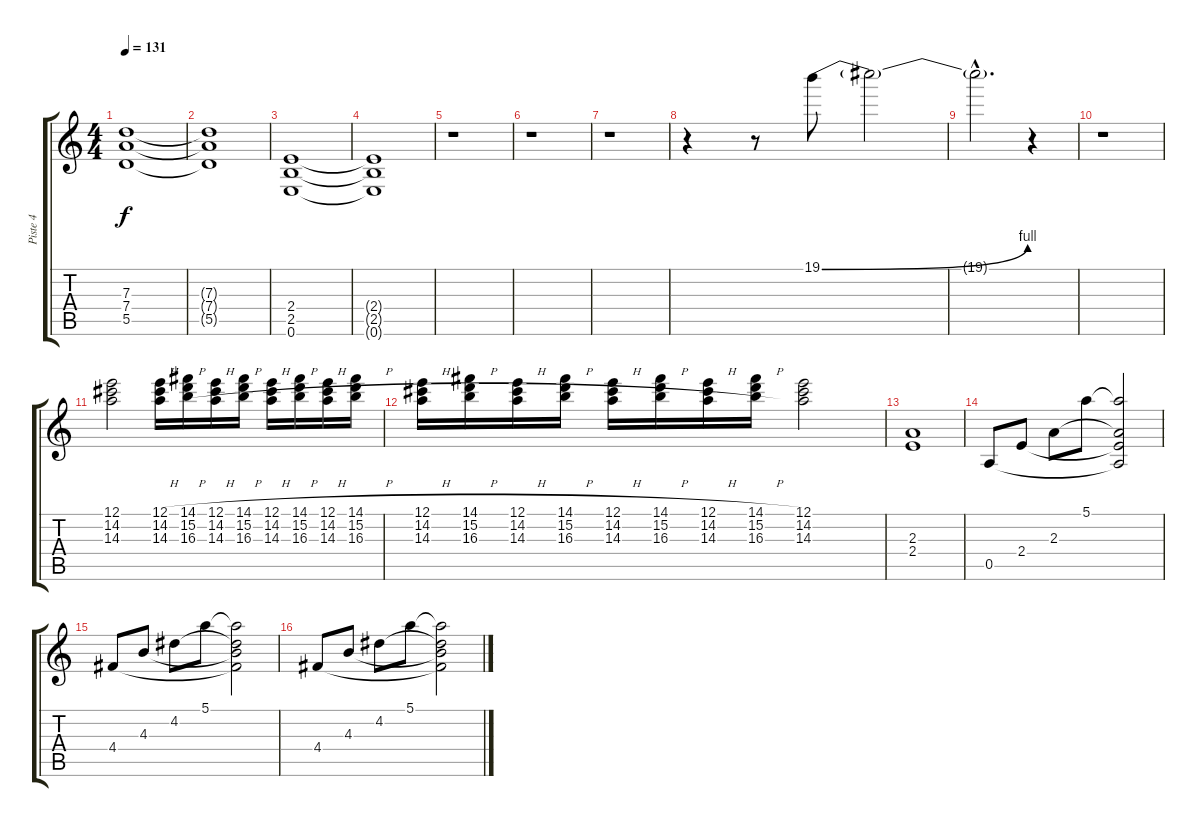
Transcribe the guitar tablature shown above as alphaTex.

\track ("Piste 4" "Piste 4") {instrument overdrivenguitar}
\staff {score tabs}
\tuning (E4 B3 G3 D3 A2 E2) {hide}
\ts (4 4)
\tempo 131
\clef g2
\ks c
(7.3 7.4 5.5).1{dy f} |
(7.3{t} 7.4{t} 5.5{t}).1 |
(2.4 2.5 0.6).1 |
(2.4{t} 2.5{t} 0.6{t}).1 |
r.1 |
r.1 |
r.1 |
r.4 r.8 19.1{be (bend 0 0 60 4)}.8{instrument electricguitarjazz} 19.1{t}.2 |
19.1{hac t}.2{d} r.4 |
r.1{volume 2} |
(12.1 14.2 14.3).2{volume 13 instrument overdrivenguitar} (12.1{h} 14.2{h} 14.3{h}).16 (14.1{h} 15.2{h} 16.3{h}).16 (12.1{h} 14.2{h} 14.3{h}).16 (14.1{h} 15.2{h} 16.3{h}).16 (12.1{h} 14.2{h} 14.3{h}).16 (14.1{h} 15.2{h} 16.3{h}).16 (12.1{h} 14.2{h} 14.3{h}).16 (14.1{h} 15.2{h} 16.3{h}).16 |
(12.1{h} 14.2{h} 14.3{h}).16 (14.1{h} 15.2{h} 16.3{h}).16 (12.1{h} 14.2{h} 14.3{h}).16 (14.1{h} 15.2{h} 16.3{h}).16 (12.1{h} 14.2{h} 14.3{h}).16 (14.1{h} 15.2{h} 16.3{h}).16 (12.1{h} 14.2{h} 14.3{h}).16 (14.1{h} 15.2{h} 16.3{h}).16 (12.1 14.2 14.3).2 |
(2.3 2.4).1{volume 10 instrument overdrivenguitar} |
0.5.8 2.4.8 2.3.8 5.1.8 (5.1{t} 2.3{t} 2.4{t} 0.5{t}).2 |
4.4.8 4.3.8 4.2.8 5.1.8 (5.1{t} 4.2{t} 4.3{t} 4.4{t}).2 |
4.4.8 4.3.8 4.2.8 5.1.8 (5.1{t} 4.2{t} 4.3{t} 4.4{t}).2
